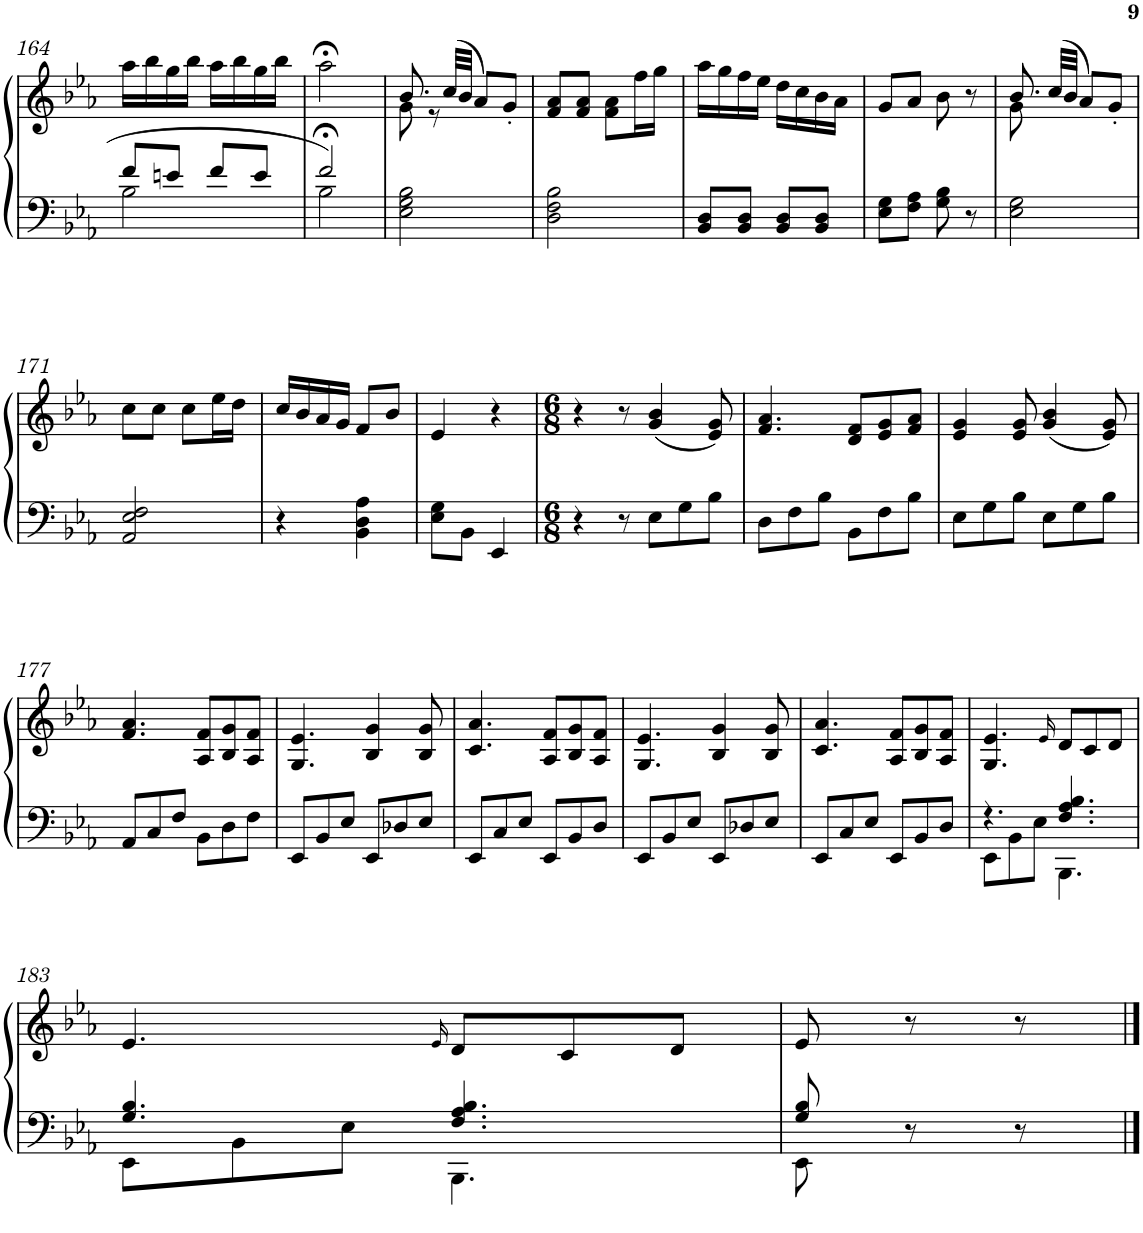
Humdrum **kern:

**kern	**kern
*part1	*part1
*staff2	*staff1
*I"Piano	*
*I'Pno.	*
!!LO:PB:g=z
*clefF4	*clefG2
*k[b-e-a-]	*k[b-e-a-]
*M2/4	*M2/4
=164	=164
*^	*
8f/L	2B-\	16aa-\LL
.	.	16bb-\
8en/J	.	16gg\
.	.	16bb-\JJ
8f/L	.	16aa-\LL
.	.	16bb-\
8e/J	.	16gg\
.	.	16bb-\JJ
=165	=165	=165
2f/	2B-;<\	2aa-;<\
*v	*v	*
=166	=166
*	*^
2E-\ 2G\ 2B-\	8.b-/	8g\
.	.	8r
.	(>32cc/LLL	.
.	32b-/JJJ	.
.	8a-/L)	4ryy
.	8g'/J	.
*	*v	*v
=167	=167
2D\ 2F\ 2B-\	8f/ 8a-/L
.	8f/ 8a-/J
.	8f\ 8a-\L
.	16ff\L
.	16gg\JJ
=168	=168
8BB-/ 8D/L	16aa-\LL
.	16gg\
8BB-/ 8D/J	16ff\
.	16ee-\JJ
8BB-/ 8D/L	16dd\LL
.	16cc\
8BB-/ 8D/J	16b-\
.	16a-\JJ
=169	=169
8E-\ 8G\L	8g/L
8F\ 8A-\J	8a-/J
8G\ 8B-\	8b-\
8r	8r
=170	=170
*	*^
2E-\ 2G\	8.b-/	8g\
.	.	4.ryy
.	(>32cc/LLL	.
.	32b-/JJJ	.
.	8a-/L)	.
.	8g'/J	.
*	*v	*v
!!LO:LB:g=z
=171	=171
2AA-/ 2E-/ 2F/	8cc\L
.	8cc\J
.	8cc\L
.	16ee-\L
.	16dd\JJ
=172	=172
4r	16cc/LL
.	16b-/
.	16a-/
.	16g/JJ
4BB-\ 4D\ 4A-\	8f/L
.	8b-/J
=173	=173
8E-\ 8G\L	4e-/
8BB-\J	.
4EE-/	4r
=174	=174
*M6/8	*M6/8
4r	4r
8r	8r
8E-\L	(<4g/ 4b-/
8G\	.
8B-\J	8e-/ 8g/)
=175	=175
8D\L	4.f/ 4.a-/
8F\	.
8B-\J	.
8BB-\L	8d/ 8f/L
8F\	8e-/ 8g/
8B-\J	8f/ 8a-/J
=176	=176
8E-\L	4e-/ 4g/
8G\	.
8B-\J	8e-/ 8g/
8E-\L	(<4g/ 4b-/
8G\	.
8B-\J	8e-/ 8g/)
!!LO:LB:g=z
=177	=177
8AA-/L	4.f/ 4.a-/
8C/	.
8F/J	.
8BB-\L	8A-/ 8f/L
8D\	8B-/ 8g/
8F\J	8A-/ 8f/J
=178	=178
8EE-/L	4.G/ 4.e-/
8BB-/	.
8E-/J	.
8EE-/L	4B-/ 4g/
8D-X/	.
8E-/J	8B-/ 8g/
=179	=179
8EE-/L	4.c/ 4.a-/
8C/	.
8E-/J	.
8EE-/L	8A-/ 8f/L
8BB-/	8B-/ 8g/
8D/J	8A-/ 8f/J
=180	=180
8EE-/L	4.G/ 4.e-/
8BB-/	.
8E-/J	.
8EE-/L	4B-/ 4g/
8D-X/	.
8E-/J	8B-/ 8g/
=181	=181
8EE-/L	4.c/ 4.a-/
8C/	.
8E-/J	.
8EE-/L	8A-/ 8f/L
8BB-/	8B-/ 8g/
8D/J	8A-/ 8f/J
=182	=182
*^	*
4.r	8EE-\L	4.G/ 4.e-/
.	8BB-\	.
.	8E-\J	.
.	.	16qe-/
4.F/ 4.A-/ 4.B-/	4.BBB-\	8d/L
.	.	8c/
.	.	8d/J
!!LO:LB:g=z
=183	=183	=183
4.G/ 4.B-/	8EE-\L	4.e-/
.	8BB-\	.
.	8E-\J	.
.	.	16qe-/
4.F/ 4.A-/ 4.B-/	4.BBB-\	8d/L
.	.	8c/
.	.	8d/J
=184	=184	=184
8G/ 8B-/	8EE-\	8e-/
8r	4ryy	8r
8r	.	8r
*v	*v	*
==	==
*-	*-
